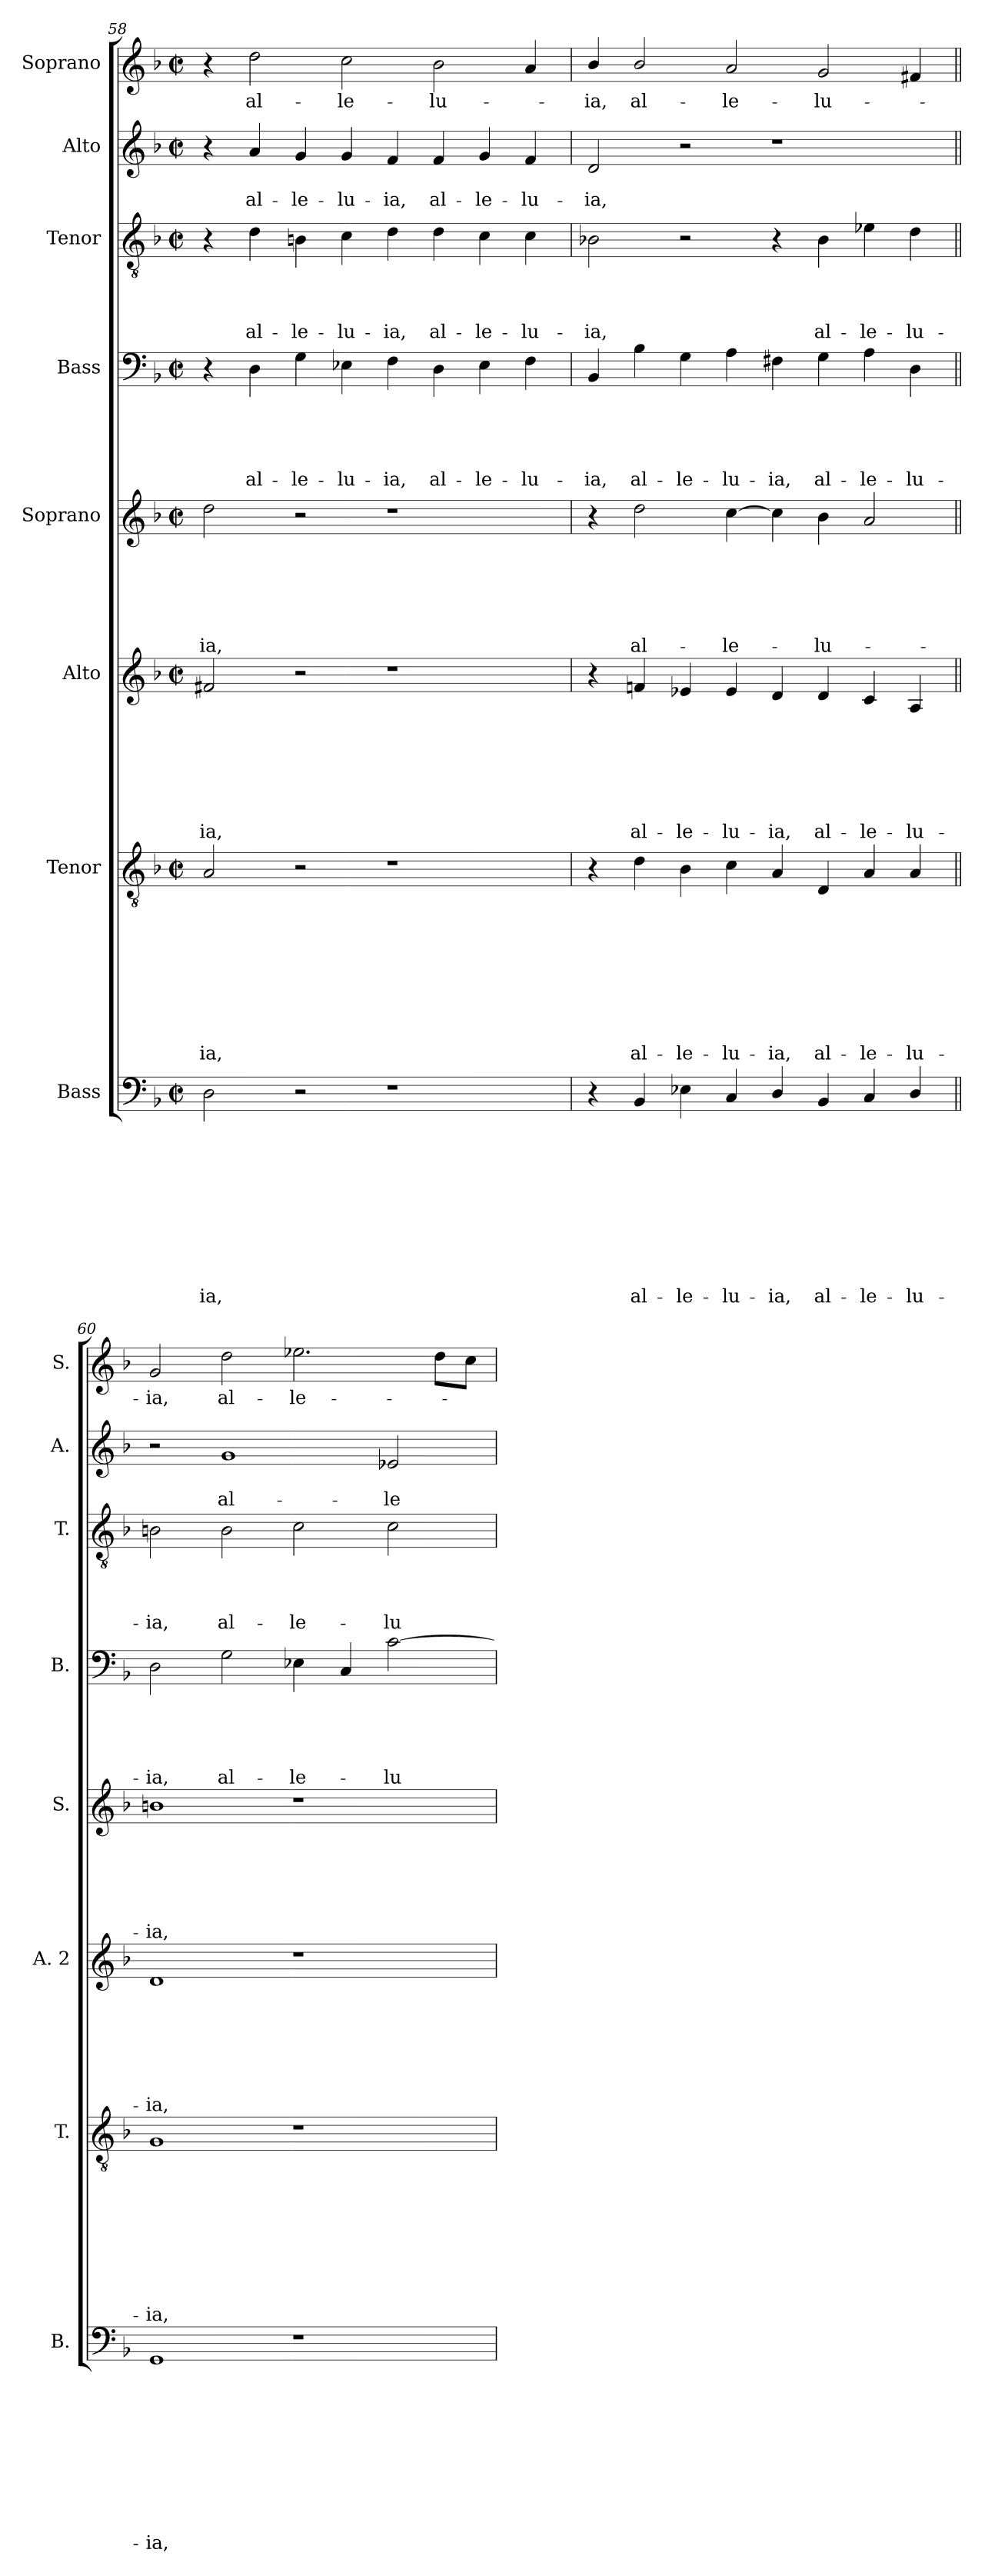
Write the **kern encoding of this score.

**kern	**text	**text	**text	**text	**text	**text	**text	**text	**text	**text	**kern	**text	**text	**text	**text	**text	**text	**text	**text	**text	**kern	**text	**text	**text	**text	**text	**text	**text	**kern	**text	**text	**text	**text	**text	**text	**kern	**text	**text	**text	**text	**text	**kern	**text	**text	**text	**text	**kern	**text	**text	**kern	**text
*part8	*part8	*part8	*part8	*part8	*part8	*part8	*part8	*part8	*part8	*part8	*part7	*part7	*part7	*part7	*part7	*part7	*part7	*part7	*part7	*part7	*part6	*part6	*part6	*part6	*part6	*part6	*part6	*part6	*part5	*part5	*part5	*part5	*part5	*part5	*part5	*part4	*part4	*part4	*part4	*part4	*part4	*part3	*part3	*part3	*part3	*part3	*part2	*part2	*part2	*part1	*part1
*staff8	*staff8	*staff8	*staff8	*staff8	*staff8	*staff8	*staff8	*staff8	*staff8	*staff8	*staff7	*staff7	*staff7	*staff7	*staff7	*staff7	*staff7	*staff7	*staff7	*staff7	*staff6	*staff6	*staff6	*staff6	*staff6	*staff6	*staff6	*staff6	*staff5	*staff5	*staff5	*staff5	*staff5	*staff5	*staff5	*staff4	*staff4	*staff4	*staff4	*staff4	*staff4	*staff3	*staff3	*staff3	*staff3	*staff3	*staff2	*staff2	*staff2	*staff1	*staff1
*I"Bass	*	*	*	*	*	*	*	*	*	*	*I"Tenor	*	*	*	*	*	*	*	*	*	*I"Alto	*	*	*	*	*	*	*	*I"Soprano	*	*	*	*	*	*	*I"Bass	*	*	*	*	*	*I"Tenor	*	*	*	*	*I"Alto	*	*	*I"Soprano	*
*I'B.	*	*	*	*	*	*	*	*	*	*	*I'T.	*	*	*	*	*	*	*	*	*	*I'A. 2	*	*	*	*	*	*	*	*I'S.	*	*	*	*	*	*	*I'B.	*	*	*	*	*	*I'T.	*	*	*	*	*I'A.	*	*	*I'S.	*
*clefF4	*	*	*	*	*	*	*	*	*	*	*clefGv2	*	*	*	*	*	*	*	*	*	*clefG2	*	*	*	*	*	*	*	*clefG2	*	*	*	*	*	*	*clefF4	*	*	*	*	*	*clefGv2	*	*	*	*	*clefG2	*	*	*clefG2	*
*k[b-]	*	*	*	*	*	*	*	*	*	*	*k[b-]	*	*	*	*	*	*	*	*	*	*k[b-]	*	*	*	*	*	*	*	*k[b-]	*	*	*	*	*	*	*k[b-]	*	*	*	*	*	*k[b-]	*	*	*	*	*k[b-]	*	*	*k[b-]	*
*F:	*	*	*	*	*	*	*	*	*	*	*F:	*	*	*	*	*	*	*	*	*	*F:	*	*	*	*	*	*	*	*F:	*	*	*	*	*	*	*F:	*	*	*	*	*	*F:	*	*	*	*	*F:	*	*	*F:	*
*M2/2	*	*	*	*	*	*	*	*	*	*	*M2/2	*	*	*	*	*	*	*	*	*	*M2/2	*	*	*	*	*	*	*	*M2/2	*	*	*	*	*	*	*M2/2	*	*	*	*	*	*M2/2	*	*	*	*	*M2/2	*	*	*M2/2	*
*met(c|)	*	*	*	*	*	*	*	*	*	*	*met(c|)	*	*	*	*	*	*	*	*	*	*met(c|)	*	*	*	*	*	*	*	*met(c|)	*	*	*	*	*	*	*met(c|)	*	*	*	*	*	*met(c|)	*	*	*	*	*met(c|)	*	*	*met(c|)	*
=58	=58	=58	=58	=58	=58	=58	=58	=58	=58	=58	=58	=58	=58	=58	=58	=58	=58	=58	=58	=58	=58	=58	=58	=58	=58	=58	=58	=58	=58	=58	=58	=58	=58	=58	=58	=58	=58	=58	=58	=58	=58	=58	=58	=58	=58	=58	=58	=58	=58	=58	=58
!	!	!	!	!	!	!	!	!	!	!LO:LY:b	!	!	!	!	!	!	!	!	!	!LO:LY:b	!	!	!	!	!	!	!	!LO:LY:b	!	!	!	!	!	!	!LO:LY:b	!	!	!	!	!	!	!	!	!	!	!	!	!	!	!	!
2D\	.	.	.	.	.	.	.	.	.	-ia,	2A/	.	.	.	.	.	.	.	.	-ia,	2f#X/	.	.	.	.	.	.	-ia,	2dd\	.	.	.	.	.	-ia,	4r	.	.	.	.	.	4r	.	.	.	.	4r	.	.	4r	.
!	!	!	!	!	!	!	!	!	!	!	!	!	!	!	!	!	!	!	!	!	!	!	!	!	!	!	!	!	!	!	!	!	!	!	!	!	!	!	!	!	!LO:LY:b	!	!	!	!	!LO:LY:b	!	!	!LO:LY:b	!	!LO:LY:b
.	.	.	.	.	.	.	.	.	.	.	.	.	.	.	.	.	.	.	.	.	.	.	.	.	.	.	.	.	.	.	.	.	.	.	.	4D\	.	.	.	.	al-	4d\	.	.	.	al-	4a/	.	al-	2dd\	al-
!	!	!	!	!	!	!	!	!	!	!	!	!	!	!	!	!	!	!	!	!	!	!	!	!	!	!	!	!	!	!	!	!	!	!	!	!	!	!	!	!	!LO:LY:b	!	!	!	!	!LO:LY:b	!	!	!LO:LY:b	!	!
2r	.	.	.	.	.	.	.	.	.	.	2r	.	.	.	.	.	.	.	.	.	2r	.	.	.	.	.	.	.	2r	.	.	.	.	.	.	4G\	.	.	.	.	-le-	4Bn\	.	.	.	-le-	4g/	.	-le-	.	.
!	!	!	!	!	!	!	!	!	!	!	!	!	!	!	!	!	!	!	!	!	!	!	!	!	!	!	!	!	!	!	!	!	!	!	!	!	!	!	!	!	!LO:LY:b	!	!	!	!	!LO:LY:b	!	!	!LO:LY:b	!	!LO:LY:b
.	.	.	.	.	.	.	.	.	.	.	.	.	.	.	.	.	.	.	.	.	.	.	.	.	.	.	.	.	.	.	.	.	.	.	.	4E-X\	.	.	.	.	-lu-	4c\	.	.	.	-lu-	4g/	.	-lu-	2cc\	-le-
!	!	!	!	!	!	!	!	!	!	!	!	!	!	!	!	!	!	!	!	!	!	!	!	!	!	!	!	!	!	!	!	!	!	!	!	!	!	!	!	!	!LO:LY:b	!	!	!	!	!LO:LY:b	!	!	!LO:LY:b	!	!
1r	.	.	.	.	.	.	.	.	.	.	1r	.	.	.	.	.	.	.	.	.	1r	.	.	.	.	.	.	.	1r	.	.	.	.	.	.	4F\	.	.	.	.	-ia,	4d\	.	.	.	-ia,	4f/	.	-ia,	.	.
!	!	!	!	!	!	!	!	!	!	!	!	!	!	!	!	!	!	!	!	!	!	!	!	!	!	!	!	!	!	!	!	!	!	!	!	!	!	!	!	!	!LO:LY:b	!	!	!	!	!LO:LY:b	!	!	!LO:LY:b	!	!LO:LY:b
.	.	.	.	.	.	.	.	.	.	.	.	.	.	.	.	.	.	.	.	.	.	.	.	.	.	.	.	.	.	.	.	.	.	.	.	4D\	.	.	.	.	al-	4d\	.	.	.	al-	4f/	.	al-	2b-\	-lu-
!	!	!	!	!	!	!	!	!	!	!	!	!	!	!	!	!	!	!	!	!	!	!	!	!	!	!	!	!	!	!	!	!	!	!	!	!	!	!	!	!	!LO:LY:b	!	!	!	!	!LO:LY:b	!	!	!LO:LY:b	!	!
.	.	.	.	.	.	.	.	.	.	.	.	.	.	.	.	.	.	.	.	.	.	.	.	.	.	.	.	.	.	.	.	.	.	.	.	4E-\	.	.	.	.	-le-	4c\	.	.	.	-le-	4g/	.	-le-	.	.
!	!	!	!	!	!	!	!	!	!	!	!	!	!	!	!	!	!	!	!	!	!	!	!	!	!	!	!	!	!	!	!	!	!	!	!	!	!	!	!	!	!LO:LY:b	!	!	!	!	!LO:LY:b	!	!	!LO:LY:b	!	!
.	.	.	.	.	.	.	.	.	.	.	.	.	.	.	.	.	.	.	.	.	.	.	.	.	.	.	.	.	.	.	.	.	.	.	.	4F\	.	.	.	.	-lu-	4c\	.	.	.	-lu-	4f/	.	-lu-	4a/	.
=59	=59	=59	=59	=59	=59	=59	=59	=59	=59	=59	=59	=59	=59	=59	=59	=59	=59	=59	=59	=59	=59	=59	=59	=59	=59	=59	=59	=59	=59	=59	=59	=59	=59	=59	=59	=59	=59	=59	=59	=59	=59	=59	=59	=59	=59	=59	=59	=59	=59	=59	=59
!	!	!	!	!	!	!	!	!	!	!	!	!	!	!	!	!	!	!	!	!	!	!	!	!	!	!	!	!	!	!	!	!	!	!	!	!	!	!	!	!	!LO:LY:b	!	!	!	!	!LO:LY:b	!	!	!LO:LY:b	!	!LO:LY:b
4r	.	.	.	.	.	.	.	.	.	.	4r	.	.	.	.	.	.	.	.	.	4r	.	.	.	.	.	.	.	4r	.	.	.	.	.	.	4BB-/	.	.	.	.	-ia,	2B-X\	.	.	.	-ia,	2d/	.	-ia,	4b-/	-ia,
!	!	!	!	!	!	!	!	!	!	!LO:LY:b	!	!	!	!	!	!	!	!	!	!LO:LY:b	!	!	!	!	!	!	!	!LO:LY:b	!	!	!	!	!	!	!LO:LY:b	!	!	!	!	!	!LO:LY:b	!	!	!	!	!	!	!	!	!	!LO:LY:b
4BB-/	.	.	.	.	.	.	.	.	.	al-	4d\	.	.	.	.	.	.	.	.	al-	4fni/	.	.	.	.	.	.	al-	2dd\	.	.	.	.	.	al-	4B-\	.	.	.	.	al-	.	.	.	.	.	.	.	.	2b-/	al-
!	!	!	!	!	!	!	!	!	!	!LO:LY:b	!	!	!	!	!	!	!	!	!	!LO:LY:b	!	!	!	!	!	!	!	!LO:LY:b	!	!	!	!	!	!	!	!	!	!	!	!	!LO:LY:b	!	!	!	!	!	!	!	!	!	!
4E-X\	.	.	.	.	.	.	.	.	.	-le-	4B-\	.	.	.	.	.	.	.	.	-le-	4e-X/	.	.	.	.	.	.	-le-	.	.	.	.	.	.	.	4G\	.	.	.	.	-le-	2r	.	.	.	.	2r	.	.	.	.
!	!	!	!	!	!	!	!	!	!	!LO:LY:b	!	!	!	!	!	!	!	!	!	!LO:LY:b	!	!	!	!	!	!	!	!LO:LY:b	!	!	!	!	!	!	!LO:LY:b	!	!	!	!	!	!LO:LY:b	!	!	!	!	!	!	!	!	!	!LO:LY:b
4C/	.	.	.	.	.	.	.	.	.	-lu-	4c\	.	.	.	.	.	.	.	.	-lu-	4e-/	.	.	.	.	.	.	-lu-	[>4cc\	.	.	.	.	.	-le-	4A\	.	.	.	.	-lu-	.	.	.	.	.	.	.	.	2a/	-le-
!	!	!	!	!	!	!	!	!	!	!LO:LY:b	!	!	!	!	!	!	!	!	!	!LO:LY:b	!	!	!	!	!	!	!	!LO:LY:b	!	!	!	!	!	!	!	!	!	!	!	!	!LO:LY:b	!	!	!	!	!	!	!	!	!	!
4D/	.	.	.	.	.	.	.	.	.	-ia,	4A/	.	.	.	.	.	.	.	.	-ia,	4d/	.	.	.	.	.	.	-ia,	4cc\]	.	.	.	.	.	.	4F#X\	.	.	.	.	-ia,	4r	.	.	.	.	1r	.	.	.	.
!	!	!	!	!	!	!	!	!	!	!LO:LY:b	!	!	!	!	!	!	!	!	!	!LO:LY:b	!	!	!	!	!	!	!	!LO:LY:b	!	!	!	!	!	!	!LO:LY:b	!	!	!	!	!	!LO:LY:b	!	!	!	!	!LO:LY:b	!	!	!	!	!LO:LY:b
4BB-/	.	.	.	.	.	.	.	.	.	al-	4D/	.	.	.	.	.	.	.	.	al-	4d/	.	.	.	.	.	.	al-	4b-\	.	.	.	.	.	-lu-	4G\	.	.	.	.	al-	4B-\	.	.	.	al-	.	.	.	2g/	-lu-
!	!	!	!	!	!	!	!	!	!	!LO:LY:b	!	!	!	!	!	!	!	!	!	!LO:LY:b	!	!	!	!	!	!	!	!LO:LY:b	!	!	!	!	!	!	!	!	!	!	!	!	!LO:LY:b	!	!	!	!	!LO:LY:b	!	!	!	!	!
4C/	.	.	.	.	.	.	.	.	.	-le-	4A/	.	.	.	.	.	.	.	.	-le-	4c/	.	.	.	.	.	.	-le-	2a/	.	.	.	.	.	.	4A\	.	.	.	.	-le-	4e-X\	.	.	.	-le-	.	.	.	.	.
!	!	!	!	!	!	!	!	!	!	!LO:LY:b	!	!	!	!	!	!	!	!	!	!LO:LY:b	!	!	!	!	!	!	!	!LO:LY:b	!	!	!	!	!	!	!	!	!	!	!	!	!LO:LY:b	!	!	!	!	!LO:LY:b	!	!	!	!	!
4D/	.	.	.	.	.	.	.	.	.	-lu-	4A/	.	.	.	.	.	.	.	.	-lu-	4A/	.	.	.	.	.	.	-lu-	.	.	.	.	.	.	.	4D\	.	.	.	.	-lu-	4d\	.	.	.	-lu-	.	.	.	4f#X/	.
=60||	=60||	=60||	=60||	=60||	=60||	=60||	=60||	=60||	=60||	=60||	=60||	=60||	=60||	=60||	=60||	=60||	=60||	=60||	=60||	=60||	=60||	=60||	=60||	=60||	=60||	=60||	=60||	=60||	=60||	=60||	=60||	=60||	=60||	=60||	=60||	=60||	=60||	=60||	=60||	=60||	=60||	=60||	=60||	=60||	=60||	=60||	=60||	=60||	=60||	=60||	=60||
!	!	!	!	!	!	!	!	!	!	!LO:LY:b	!	!	!	!	!	!	!	!	!	!LO:LY:b	!	!	!	!	!	!	!	!LO:LY:b	!	!	!	!	!	!	!LO:LY:b	!	!	!	!	!	!LO:LY:b	!	!	!	!	!LO:LY:b	!	!	!	!	!LO:LY:b
1GG	.	.	.	.	.	.	.	.	.	-ia,	1G	.	.	.	.	.	.	.	.	-ia,	1d	.	.	.	.	.	.	-ia,	1bn	.	.	.	.	.	-ia,	2D\	.	.	.	.	-ia,	2Bn\	.	.	.	-ia,	2r	.	.	2g/	-ia,
!	!	!	!	!	!	!	!	!	!	!	!	!	!	!	!	!	!	!	!	!	!	!	!	!	!	!	!	!	!	!	!	!	!	!	!	!	!	!	!	!	!LO:LY:b	!	!	!	!	!LO:LY:b	!	!	!LO:LY:b	!	!LO:LY:b
.	.	.	.	.	.	.	.	.	.	.	.	.	.	.	.	.	.	.	.	.	.	.	.	.	.	.	.	.	.	.	.	.	.	.	.	2G\	.	.	.	.	al-	2B\	.	.	.	al-	1g	.	al-	2dd\	al-
!	!	!	!	!	!	!	!	!	!	!	!	!	!	!	!	!	!	!	!	!	!	!	!	!	!	!	!	!	!	!	!	!	!	!	!	!	!	!	!	!	!LO:LY:b	!	!	!	!	!LO:LY:b	!	!	!	!	!LO:LY:b
1r	.	.	.	.	.	.	.	.	.	.	1r	.	.	.	.	.	.	.	.	.	1r	.	.	.	.	.	.	.	1r	.	.	.	.	.	.	4E-X\	.	.	.	.	-le-	2c\	.	.	.	-le-	.	.	.	2.ee-X\	-le-
.	.	.	.	.	.	.	.	.	.	.	.	.	.	.	.	.	.	.	.	.	.	.	.	.	.	.	.	.	.	.	.	.	.	.	.	4C/	.	.	.	.	.	.	.	.	.	.	.	.	.	.	.
!	!	!	!	!	!	!	!	!	!	!	!	!	!	!	!	!	!	!	!	!	!	!	!	!	!	!	!	!	!	!	!	!	!	!	!	!	!	!	!	!	!LO:LY:b	!	!	!	!	!LO:LY:b	!	!	!LO:LY:b	!	!
.	.	.	.	.	.	.	.	.	.	.	.	.	.	.	.	.	.	.	.	.	.	.	.	.	.	.	.	.	.	.	.	.	.	.	.	[<2c\	.	.	.	.	-lu-	2c\	.	.	.	-lu-	2e-X/	.	-le-	.	.
.	.	.	.	.	.	.	.	.	.	.	.	.	.	.	.	.	.	.	.	.	.	.	.	.	.	.	.	.	.	.	.	.	.	.	.	.	.	.	.	.	.	.	.	.	.	.	.	.	.	8dd\L	.
.	.	.	.	.	.	.	.	.	.	.	.	.	.	.	.	.	.	.	.	.	.	.	.	.	.	.	.	.	.	.	.	.	.	.	.	.	.	.	.	.	.	.	.	.	.	.	.	.	.	8cc\J	.
=	=	=	=	=	=	=	=	=	=	=	=	=	=	=	=	=	=	=	=	=	=	=	=	=	=	=	=	=	=	=	=	=	=	=	=	=	=	=	=	=	=	=	=	=	=	=	=	=	=	=	=
*-	*-	*-	*-	*-	*-	*-	*-	*-	*-	*-	*-	*-	*-	*-	*-	*-	*-	*-	*-	*-	*-	*-	*-	*-	*-	*-	*-	*-	*-	*-	*-	*-	*-	*-	*-	*-	*-	*-	*-	*-	*-	*-	*-	*-	*-	*-	*-	*-	*-	*-	*-
